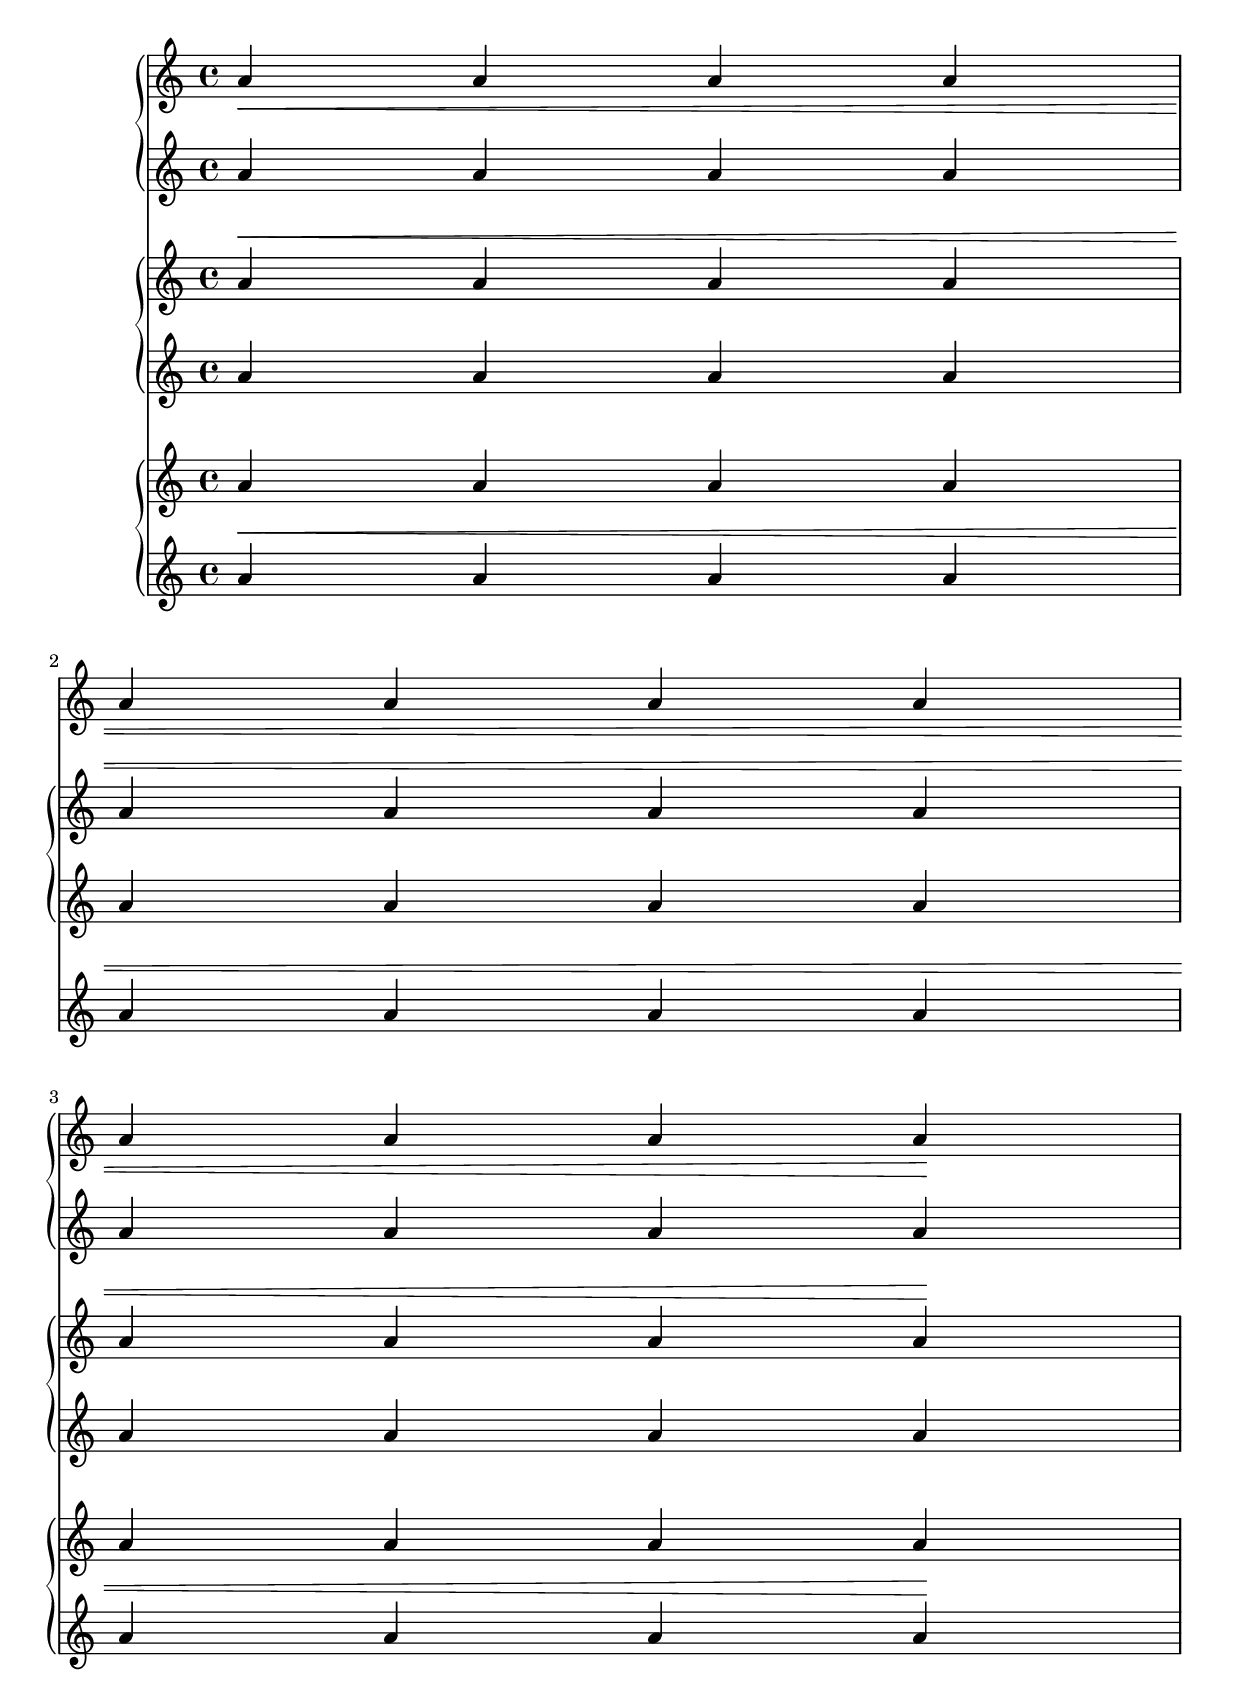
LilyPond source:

\version "2.19.21"

\header {
  texidoc = "@code{Hairpin} grobs do not collide with @code{SpanBar} grobs.
@code{Hairpin} grobs should, however, go to the end of a line when the
@code{SpanBar} is not present.
"
}

\score {
  <<
    \new GrandStaff <<
      \new Staff \relative { a'\< a a a \break a a a a \break a a a a\! }
      \new Staff \relative { a'4 a a a s1 a4 a a a }
    >>
    \new GrandStaff <<
      \new Staff \relative { a'^\< a a a a a a a a a a a\! }
      \new Staff \relative { \repeat unfold 12 a'4 }
    >>
    \new GrandStaff <<
      \new Staff \relative { a'4 a a a s1 a4 a a a }
      \new Staff \relative { a'^\< a a a a a a a a a a a\! }
    >>
  >>
  \layout {
    \context {
      \RemoveEmptyStaffContext
    }
  }
}